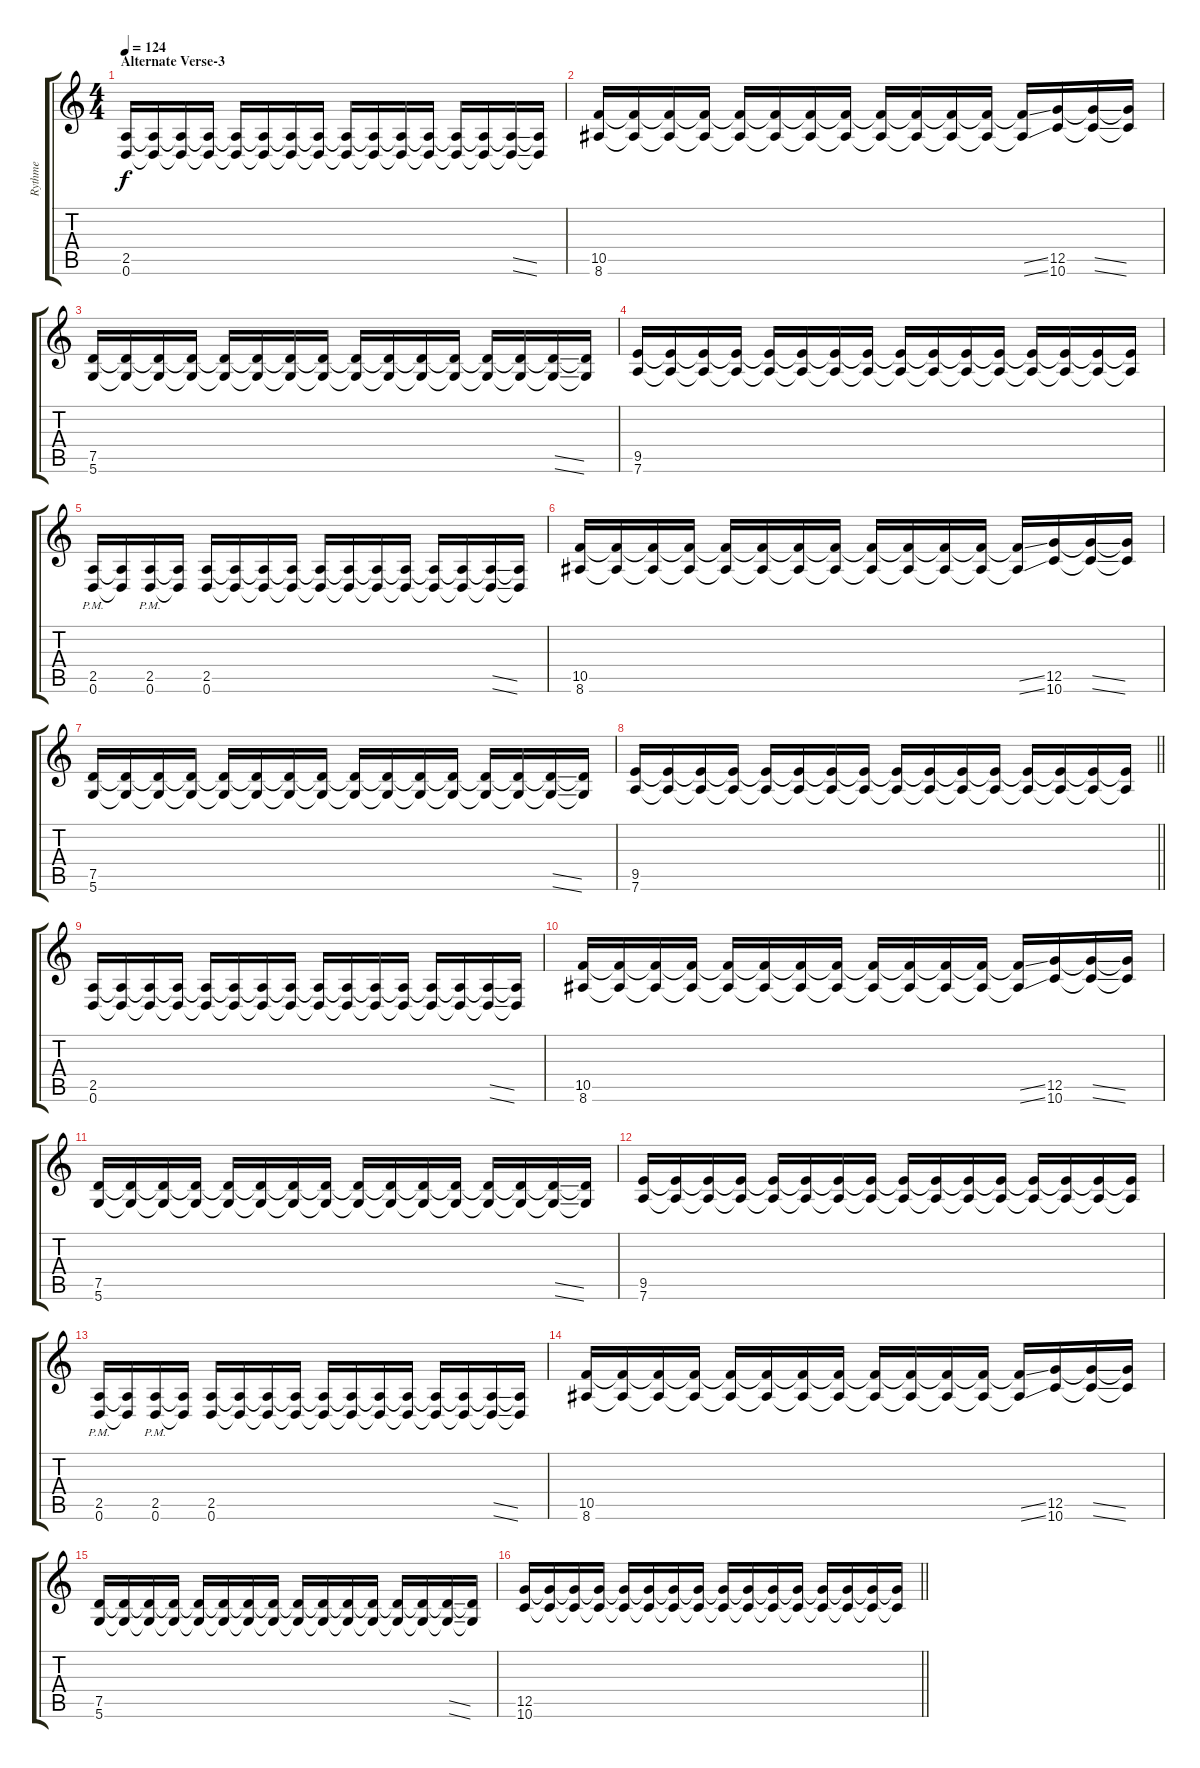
\track ("Rythme" "Rythme") {instrument distortionguitar}
\staff {score tabs}
\tuning (D4 A3 F3 C3 G2 D2) {hide}
\ts (4 4)
\section ("" "Alternate Verse-3")
\tempo 124
\clef g2
\ks c
(2.5 0.6).16{dy f} (2.5{t} 0.6{t}).16 (2.5{t} 0.6{t}).16 (2.5{t} 0.6{t}).16 (2.5{t} 0.6{t}).16 (2.5{t} 0.6{t}).16 (2.5{t} 0.6{t}).16 (2.5{t} 0.6{t}).16 (2.5{t} 0.6{t}).16 (2.5{t} 0.6{t}).16 (2.5{t} 0.6{t}).16 (2.5{t} 0.6{t}).16 (2.5{t} 0.6{t}).16 (2.5{t} 0.6{t}).16 (2.5{ss t} 0.6{ss t}).16 (2.5{t} 0.6{t}).16 |
(10.5 8.6).16 (10.5{t} 8.6{t}).16 (10.5{t} 8.6{t}).16 (10.5{t} 8.6{t}).16 (10.5{t} 8.6{t}).16 (10.5{t} 8.6{t}).16 (10.5{t} 8.6{t}).16 (10.5{t} 8.6{t}).16 (10.5{t} 8.6{t}).16 (10.5{t} 8.6{t}).16 (10.5{t} 8.6{t}).16 (10.5{t} 8.6{t}).16 (10.5{ss t} 8.6{ss t}).16 (12.5 10.6).16 (12.5{ss t} 10.6{ss t}).16 (12.5{t} 10.6{t}).16 |
(7.5 5.6).16 (7.5{t} 5.6{t}).16 (7.5{t} 5.6{t}).16 (7.5{t} 5.6{t}).16 (7.5{t} 5.6{t}).16 (7.5{t} 5.6{t}).16 (7.5{t} 5.6{t}).16 (7.5{t} 5.6{t}).16 (7.5{t} 5.6{t}).16 (7.5{t} 5.6{t}).16 (7.5{t} 5.6{t}).16 (7.5{t} 5.6{t}).16 (7.5{t} 5.6{t}).16 (7.5{t} 5.6{t}).16 (7.5{ss t} 5.6{ss t}).16 (7.5{t} 5.6{t}).16 |
(9.5 7.6).16 (9.5{t} 7.6{t}).16 (9.5{t} 7.6{t}).16 (9.5{t} 7.6{t}).16 (9.5{t} 7.6{t}).16 (9.5{t} 7.6{t}).16 (9.5{t} 7.6{t}).16 (9.5{t} 7.6{t}).16 (9.5{t} 7.6{t}).16 (9.5{t} 7.6{t}).16 (9.5{t} 7.6{t}).16 (9.5{t} 7.6{t}).16 (9.5{t} 7.6{t}).16 (9.5{t} 7.6{t}).16 (9.5{t} 7.6{t}).16 (9.5{t} 7.6{t}).16 |
(2.5{pm} 0.6{pm}).16 (2.5{t} 0.6{t}).16 (2.5{pm} 0.6{pm}).16 (2.5{t} 0.6{t}).16 (2.5 0.6).16 (2.5{t} 0.6{t}).16 (2.5{t} 0.6{t}).16 (2.5{t} 0.6{t}).16 (2.5{t} 0.6{t}).16 (2.5{t} 0.6{t}).16 (2.5{t} 0.6{t}).16 (2.5{t} 0.6{t}).16 (2.5{t} 0.6{t}).16 (2.5{t} 0.6{t}).16 (2.5{ss t} 0.6{ss t}).16 (2.5{t} 0.6{t}).16 |
(10.5 8.6).16 (10.5{t} 8.6{t}).16 (10.5{t} 8.6{t}).16 (10.5{t} 8.6{t}).16 (10.5{t} 8.6{t}).16 (10.5{t} 8.6{t}).16 (10.5{t} 8.6{t}).16 (10.5{t} 8.6{t}).16 (10.5{t} 8.6{t}).16 (10.5{t} 8.6{t}).16 (10.5{t} 8.6{t}).16 (10.5{t} 8.6{t}).16 (10.5{ss t} 8.6{ss t}).16 (12.5 10.6).16 (12.5{ss t} 10.6{ss t}).16 (12.5{t} 10.6{t}).16 |
(7.5 5.6).16 (7.5{t} 5.6{t}).16 (7.5{t} 5.6{t}).16 (7.5{t} 5.6{t}).16 (7.5{t} 5.6{t}).16 (7.5{t} 5.6{t}).16 (7.5{t} 5.6{t}).16 (7.5{t} 5.6{t}).16 (7.5{t} 5.6{t}).16 (7.5{t} 5.6{t}).16 (7.5{t} 5.6{t}).16 (7.5{t} 5.6{t}).16 (7.5{t} 5.6{t}).16 (7.5{t} 5.6{t}).16 (7.5{ss t} 5.6{ss t}).16 (7.5{t} 5.6{t}).16 |
\barLineRight lightlight
(9.5 7.6).16 (9.5{t} 7.6{t}).16 (9.5{t} 7.6{t}).16 (9.5{t} 7.6{t}).16 (9.5{t} 7.6{t}).16 (9.5{t} 7.6{t}).16 (9.5{t} 7.6{t}).16 (9.5{t} 7.6{t}).16 (9.5{t} 7.6{t}).16 (9.5{t} 7.6{t}).16 (9.5{t} 7.6{t}).16 (9.5{t} 7.6{t}).16 (9.5{t} 7.6{t}).16 (9.5{t} 7.6{t}).16 (9.5{t} 7.6{t}).16 (9.5{t} 7.6{t}).16 |
(2.5 0.6).16 (2.5{t} 0.6{t}).16 (2.5{t} 0.6{t}).16 (2.5{t} 0.6{t}).16 (2.5{t} 0.6{t}).16 (2.5{t} 0.6{t}).16 (2.5{t} 0.6{t}).16 (2.5{t} 0.6{t}).16 (2.5{t} 0.6{t}).16 (2.5{t} 0.6{t}).16 (2.5{t} 0.6{t}).16 (2.5{t} 0.6{t}).16 (2.5{t} 0.6{t}).16 (2.5{t} 0.6{t}).16 (2.5{ss t} 0.6{ss t}).16 (2.5{t} 0.6{t}).16 |
(10.5 8.6).16 (10.5{t} 8.6{t}).16 (10.5{t} 8.6{t}).16 (10.5{t} 8.6{t}).16 (10.5{t} 8.6{t}).16 (10.5{t} 8.6{t}).16 (10.5{t} 8.6{t}).16 (10.5{t} 8.6{t}).16 (10.5{t} 8.6{t}).16 (10.5{t} 8.6{t}).16 (10.5{t} 8.6{t}).16 (10.5{t} 8.6{t}).16 (10.5{ss t} 8.6{ss t}).16 (12.5 10.6).16 (12.5{ss t} 10.6{ss t}).16 (12.5{t} 10.6{t}).16 |
(7.5 5.6).16 (7.5{t} 5.6{t}).16 (7.5{t} 5.6{t}).16 (7.5{t} 5.6{t}).16 (7.5{t} 5.6{t}).16 (7.5{t} 5.6{t}).16 (7.5{t} 5.6{t}).16 (7.5{t} 5.6{t}).16 (7.5{t} 5.6{t}).16 (7.5{t} 5.6{t}).16 (7.5{t} 5.6{t}).16 (7.5{t} 5.6{t}).16 (7.5{t} 5.6{t}).16 (7.5{t} 5.6{t}).16 (7.5{ss t} 5.6{ss t}).16 (7.5{t} 5.6{t}).16 |
(9.5 7.6).16 (9.5{t} 7.6{t}).16 (9.5{t} 7.6{t}).16 (9.5{t} 7.6{t}).16 (9.5{t} 7.6{t}).16 (9.5{t} 7.6{t}).16 (9.5{t} 7.6{t}).16 (9.5{t} 7.6{t}).16 (9.5{t} 7.6{t}).16 (9.5{t} 7.6{t}).16 (9.5{t} 7.6{t}).16 (9.5{t} 7.6{t}).16 (9.5{t} 7.6{t}).16 (9.5{t} 7.6{t}).16 (9.5{t} 7.6{t}).16 (9.5{t} 7.6{t}).16 |
(2.5{pm} 0.6{pm}).16 (2.5{t} 0.6{t}).16 (2.5{pm} 0.6{pm}).16 (2.5{t} 0.6{t}).16 (2.5 0.6).16 (2.5{t} 0.6{t}).16 (2.5{t} 0.6{t}).16 (2.5{t} 0.6{t}).16 (2.5{t} 0.6{t}).16 (2.5{t} 0.6{t}).16 (2.5{t} 0.6{t}).16 (2.5{t} 0.6{t}).16 (2.5{t} 0.6{t}).16 (2.5{t} 0.6{t}).16 (2.5{ss t} 0.6{ss t}).16 (2.5{t} 0.6{t}).16 |
(10.5 8.6).16 (10.5{t} 8.6{t}).16 (10.5{t} 8.6{t}).16 (10.5{t} 8.6{t}).16 (10.5{t} 8.6{t}).16 (10.5{t} 8.6{t}).16 (10.5{t} 8.6{t}).16 (10.5{t} 8.6{t}).16 (10.5{t} 8.6{t}).16 (10.5{t} 8.6{t}).16 (10.5{t} 8.6{t}).16 (10.5{t} 8.6{t}).16 (10.5{ss t} 8.6{ss t}).16 (12.5 10.6).16 (12.5{ss t} 10.6{ss t}).16 (12.5{t} 10.6{t}).16 |
(7.5 5.6).16 (7.5{t} 5.6{t}).16 (7.5{t} 5.6{t}).16 (7.5{t} 5.6{t}).16 (7.5{t} 5.6{t}).16 (7.5{t} 5.6{t}).16 (7.5{t} 5.6{t}).16 (7.5{t} 5.6{t}).16 (7.5{t} 5.6{t}).16 (7.5{t} 5.6{t}).16 (7.5{t} 5.6{t}).16 (7.5{t} 5.6{t}).16 (7.5{t} 5.6{t}).16 (7.5{t} 5.6{t}).16 (7.5{ss t} 5.6{ss t}).16 (7.5{t} 5.6{t}).16 |
\barLineRight lightlight
(12.5 10.6).16 (12.5{t} 10.6{t}).16 (12.5{t} 10.6{t}).16 (12.5{t} 10.6{t}).16 (12.5{t} 10.6{t}).16 (12.5{t} 10.6{t}).16 (12.5{t} 10.6{t}).16 (12.5{t} 10.6{t}).16 (12.5{t} 10.6{t}).16 (12.5{t} 10.6{t}).16 (12.5{t} 10.6{t}).16 (12.5{t} 10.6{t}).16 (12.5{t} 10.6{t}).16 (12.5{t} 10.6{t}).16 (12.5{t} 10.6{t}).16 (12.5{t} 10.6{t}).16
